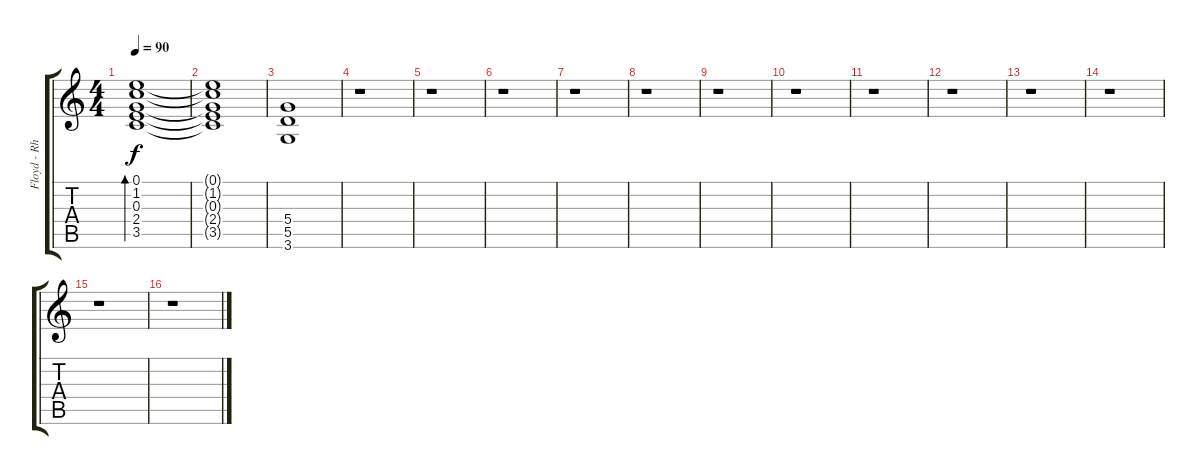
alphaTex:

\track ("Floyd - Rhythm Guitar 2" "Floyd - Rh") {instrument distortionguitar}
\staff {score tabs}
\tuning (E4 B3 G3 D3 A2 E2) {hide}
\ts (4 4)
\tempo 90
\clef g2
\ks c
(0.1 1.2 0.3 2.4 3.5).1{bd 240 dy f} |
(0.1{t} 1.2{t} 0.3{t} 2.4{t} 3.5{t}).1 |
(5.4 5.5 3.6).1 |
r.1 |
r.1 |
r.1 |
r.1 |
r.1 |
r.1 |
r.1 |
r.1 |
r.1 |
r.1 |
r.1 |
r.1 |
r.1
